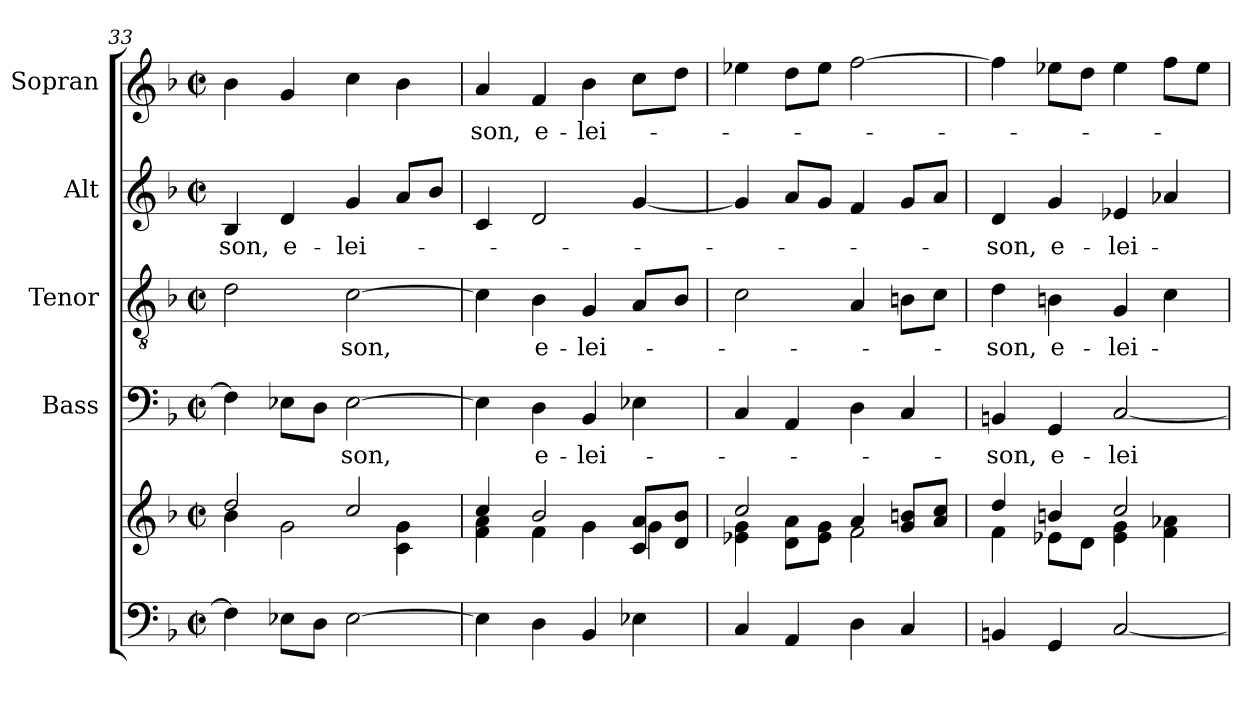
**kern	**kern	**kern	**text	**kern	**text	**kern	**text	**kern	**text
*part5	*part5	*part4	*part4	*part3	*part3	*part2	*part2	*part1	*part1
*staff6	*staff5	*staff4	*staff4	*staff3	*staff3	*staff2	*staff2	*staff1	*staff1
*	*	*I"Bass	*	*I"Tenor	*	*I"Alt	*	*I"Sopran	*
*	*	*I'B.	*	*I'T.	*	*I'A.	*	*I'S.	*
*clefF4	*clefG2	*clefF4	*	*clefGv2	*	*clefG2	*	*clefG2	*
*k[b-]	*k[b-]	*k[b-]	*	*k[b-]	*	*k[b-]	*	*k[b-]	*
*F:	*F:	*F:	*	*F:	*	*F:	*	*F:	*
*M2/2	*M2/2	*M2/2	*	*M2/2	*	*M2/2	*	*M2/2	*
*met(c|)	*met(c|)	*met(c|)	*	*met(c|)	*	*met(c|)	*	*met(c|)	*
=33	=33	=33	=33	=33	=33	=33	=33	=33	=33
*	*^	*	*	*	*	*	*	*	*
!	!	!	!	!	!	!	!	!LO:LY:b	!	!
4F\]	2dd/	4b-\	4F\]	.	2d\	.	4B-/	-son,	4b-\	.
!	!	!	!	!	!	!	!	!LO:LY:b	!	!
8E-X\L	.	2g\	8E-X\L	.	.	.	4d/	e-	4g/	.
8D\J	.	.	8D\J	.	.	.	.	.	.	.
!	!	!	!	!LO:LY:b	!	!LO:LY:b	!	!LO:LY:b	!	!
[2E-\	2cc/	.	[2E-\	-son,	[2c\	-son,	4g/	-lei-	4cc\	.
.	.	4c\ 4g\	.	.	.	.	8a/L	.	4b-\	.
.	.	.	.	.	.	.	8b-/J	.	.	.
!!LO:PB:g=z
=34	=34	=34	=34	=34	=34	=34	=34	=34	=34	=34
!	!	!	!	!	!	!	!	!	!	!LO:LY:b
4E-\]	4cc/	4f\ 4a\	4E-\]	.	4c\]	.	4c/	.	4a/	-son,
!	!	!	!	!LO:LY:b	!	!LO:LY:b	!	!	!	!LO:LY:b
4D\	2b-/	4f\	4D\	e-	4B-\	e-	2d/	.	4f/	e-
!	!	!	!	!LO:LY:b	!	!LO:LY:b	!	!	!	!LO:LY:b
4BB-/	.	4g\	4BB-/	-lei-	4G/	-lei-	.	.	4b-\	-lei-
4E-X\	8c/ 8a/L	4g\	4E-X\	.	8A/L	.	[4g/	.	8cc\L	.
.	8d/ 8b-/J	.	.	.	8B-/J	.	.	.	8dd\J	.
=35	=35	=35	=35	=35	=35	=35	=35	=35	=35	=35
4C/	2cc/	4e-X\ 4g\	4C/	.	2c\	.	4g/]	.	4ee-X\	.
4AA/	.	8d\ 8a\L	4AA/	.	.	.	8a/L	.	8dd\L	.
.	.	8e-\ 8g\J	.	.	.	.	8g/J	.	8ee-\J	.
4D\	4a/	2f\	4D\	.	4A/	.	4f/	.	[2ff\	.
4C/	8g/ 8bn/L	.	4C/	.	8Bn\L	.	8g/L	.	.	.
.	8a/ 8cc/J	.	.	.	8c\J	.	8a/J	.	.	.
=36	=36	=36	=36	=36	=36	=36	=36	=36	=36	=36
!	!	!	!	!LO:LY:b	!	!LO:LY:b	!	!LO:LY:b	!	!
4BBn/	4dd/	4f\	4BBn/	-son,	4d\	-son,	4d/	-son,	4ff\]	.
!	!	!	!	!LO:LY:b	!	!LO:LY:b	!	!LO:LY:b	!	!
4GG/	4bn/	8e-X\L	4GG/	e-	4Bn\	e-	4g/	e-	8ee-X\L	.
.	.	8d\J	.	.	.	.	.	.	8dd\J	.
!	!	!	!	!LO:LY:b	!	!LO:LY:b	!	!LO:LY:b	!	!
[2C/	2cc/	4e-\ 4g\	[2C/	-lei-	4G/	-lei-	4e-X/	-lei-	4ee-\	.
.	.	4f\ 4a-X\	.	.	4c\	.	4a-X/	.	8ff\L	.
.	.	.	.	.	.	.	.	.	8ee-\J	.
*	*v	*v	*	*	*	*	*	*	*	*
=	=	=	=	=	=	=	=	=	=
*-	*-	*-	*-	*-	*-	*-	*-	*-	*-
